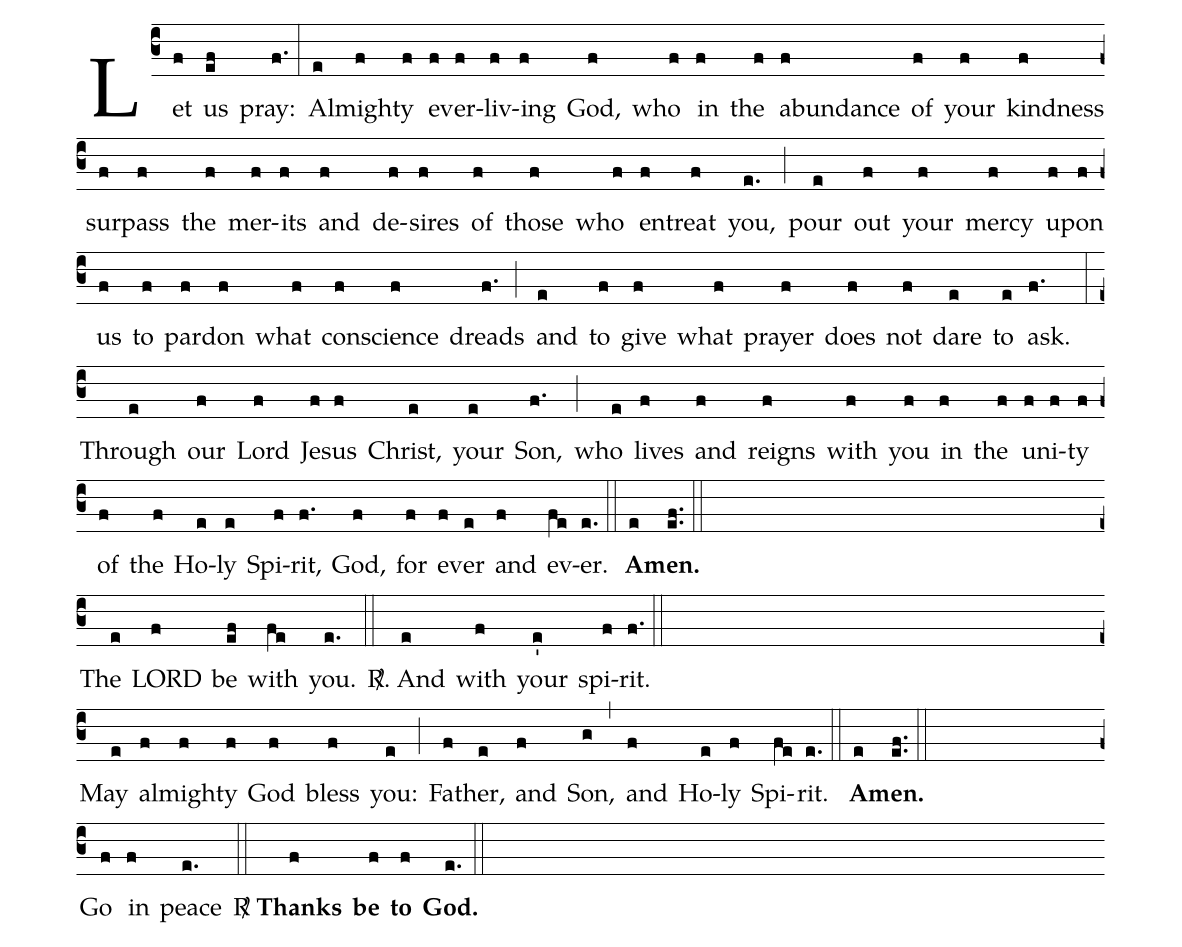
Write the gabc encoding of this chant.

%%
(c3)
%...<i>but(f) de(f)li(f)ver(f) us(e) from(f) ev(ee)il.</i>(c.) (::)
Let(f) us(ef) pray:(f.) (:)
Al(e)might(f)y(f) ev(f)er(f)-liv(f)ing(f) God,(f)
who(f) in(f) the(f) abundance(f) of(f) your(f) kindness(f)
sur(f)pass(f) the(f) mer(f)its(f) and(f) de(f)sires(f) of(f) those(f) who(f) en(f)treat(f) you,(e.) (;)
pour(e) out(f) your(f) mercy(f) u(f)pon(f) us(f) to(f) par(f)don(f) what(f) con(f)science(f) dreads(f.) (;)
and(e) to(f) give(f) what(f) prayer(f) does(f) not(f) dare(e) to(e) ask.(f.) (:)
Through(e) our(f) Lord(f) Je(f)sus(f) Christ,(e) your(e) Son,(f.) (;)
who(e) lives(f) and(f) reigns(f) with(f) you(f) in(f) the(f) u(f)ni(f)ty(f) of(f) the(f) Ho(e)ly(e) Spi(f)rit,(f.)
God,(f) for(f) ev(f)er(e) and(f) ev(fe)er.(e.) (::) <b>A(e)men.</b>(e.f.) (::Z)

The(e) LORD(f) be(ef) with(fe) you.(e.) (::)
<sp>R/</sp>. And(e) with(f) your(e') spi(f)rit.(f.) (::Z)
May(e) al(f)migh(f)ty(f) God(f) bless(f) you:(e) (;) Fa(f)ther,(e) and(f) Son,(g) (,) and(f) Ho(e)ly(f) Spi(fe)rit.(e.)
 (::) <b>A(e)men.</b>(e.f.) (::Z)

Go(f) in(f) peace(e.) (::) <sp>R/</sp> <b>Thanks(f) be(f) to(f) God.</b>(e.) (::)
